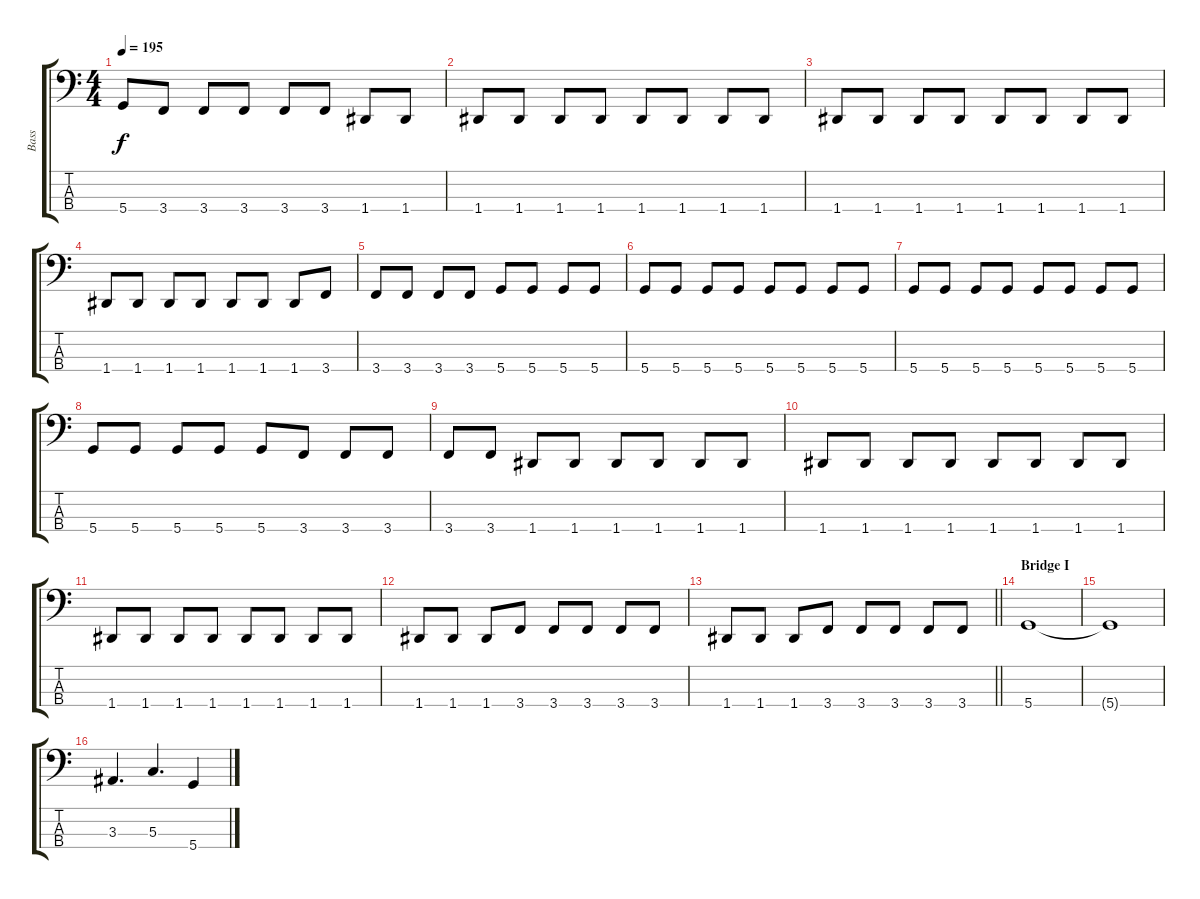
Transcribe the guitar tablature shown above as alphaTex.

\track ("Bass" "Bass") {instrument electricbasspick}
\staff {score tabs}
\tuning (F2 C2 G1 D1) {hide}
\ts (4 4)
\tempo 195
\clef f4
\ks c
5.4.8{dy f} 3.4.8 3.4.8 3.4.8 3.4.8 3.4.8 1.4.8 1.4.8 |
1.4.8 1.4.8 1.4.8 1.4.8 1.4.8 1.4.8 1.4.8 1.4.8 |
1.4.8 1.4.8 1.4.8 1.4.8 1.4.8 1.4.8 1.4.8 1.4.8 |
1.4.8 1.4.8 1.4.8 1.4.8 1.4.8 1.4.8 1.4.8 3.4.8 |
3.4.8 3.4.8 3.4.8 3.4.8 5.4.8 5.4.8 5.4.8 5.4.8 |
5.4.8 5.4.8 5.4.8 5.4.8 5.4.8 5.4.8 5.4.8 5.4.8 |
5.4.8 5.4.8 5.4.8 5.4.8 5.4.8 5.4.8 5.4.8 5.4.8 |
5.4.8 5.4.8 5.4.8 5.4.8 5.4.8 3.4.8 3.4.8 3.4.8 |
3.4.8 3.4.8 1.4.8 1.4.8 1.4.8 1.4.8 1.4.8 1.4.8 |
1.4.8 1.4.8 1.4.8 1.4.8 1.4.8 1.4.8 1.4.8 1.4.8 |
1.4.8 1.4.8 1.4.8 1.4.8 1.4.8 1.4.8 1.4.8 1.4.8 |
1.4.8 1.4.8 1.4.8 3.4.8 3.4.8 3.4.8 3.4.8 3.4.8 |
\barLineRight lightlight
1.4.8 1.4.8 1.4.8 3.4.8 3.4.8 3.4.8 3.4.8 3.4.8 |
\section ("" "Bridge I")
5.4.1 |
5.4{t}.1 |
3.3.4{d} 5.3.4{d} 5.4.4
